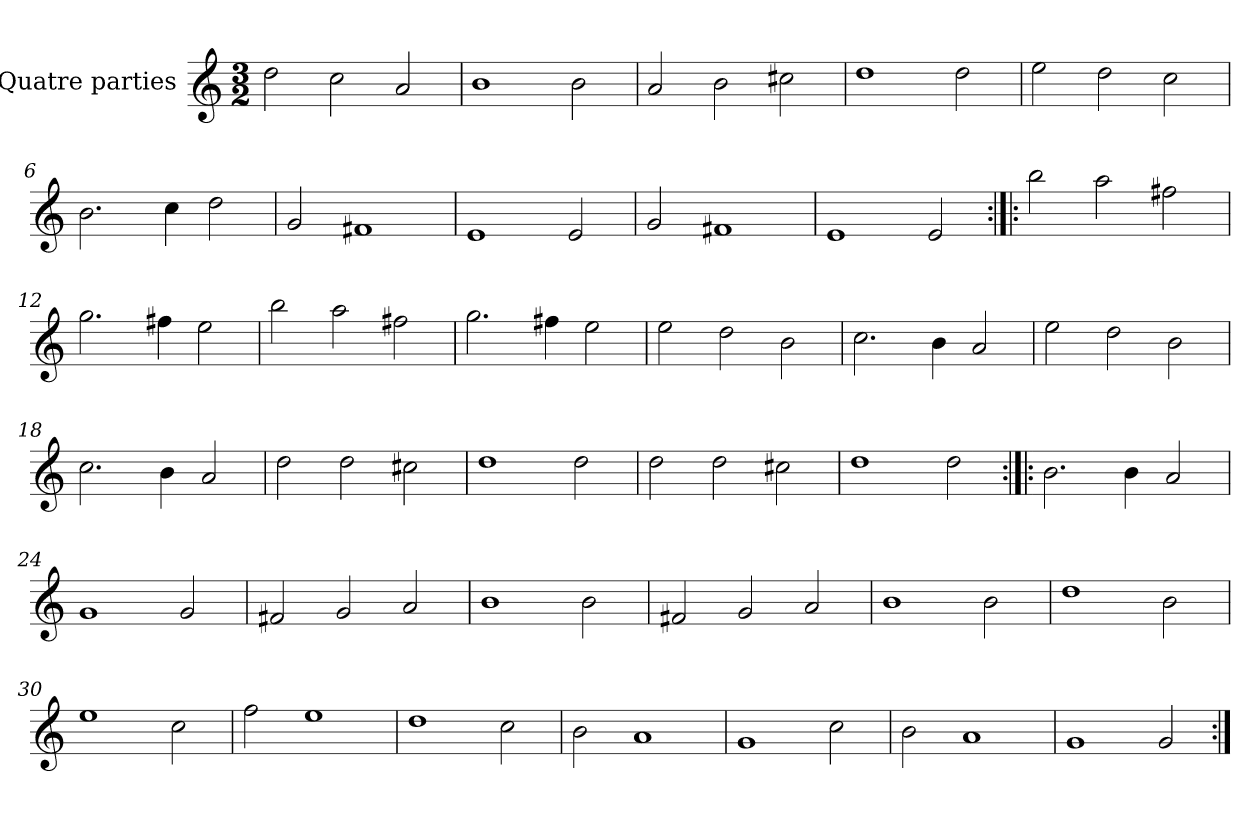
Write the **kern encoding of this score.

**kern
*part1
*staff1
*I"Quatre parties
*clefG2
*k[]
*M3/2
*MM180
=1
2dd\
2cc\
2a/
=2
1b
2b\
=3
2a/
2b\
2cc#X\
=4
1dd
2dd\
=5
2ee\
2dd\
2cc\
=6
2.b\
4cc\
2dd\
=7
2g/
1f#X
=8
1e
2e/
=9
2g/
1f#X
=10
1e
2e/
=11:|!|:
2bb\
2aa\
2ff#X\
=12
2.gg\
4ff#X\
2ee\
=13
2bb\
2aa\
2ff#X\
=14
2.gg\
4ff#X\
2ee\
=15
2ee\
2dd\
2b\
=16
2.cc\
4b\
2a/
=17
2ee\
2dd\
2b\
=18
2.cc\
4b\
2a/
=19
2dd\
2dd\
2cc#X\
=20
1dd
2dd\
=21
2dd\
2dd\
2cc#X\
=22
1dd
2dd\
=23:|!|:
2.b\
4b\
2a/
=24
1g
2g/
=25
2f#X/
2g/
2a/
=26
1b
2b\
=27
2f#X/
2g/
2a/
=28
1b
2b\
=29
1dd
2b\
=30
1ee
2cc\
=31
2ff\
1ee
=32
1dd
2cc\
=33
2b\
1a
=34
1g
2cc\
=35
2b\
1a
=36
1g
2g/
=:|!
*-
